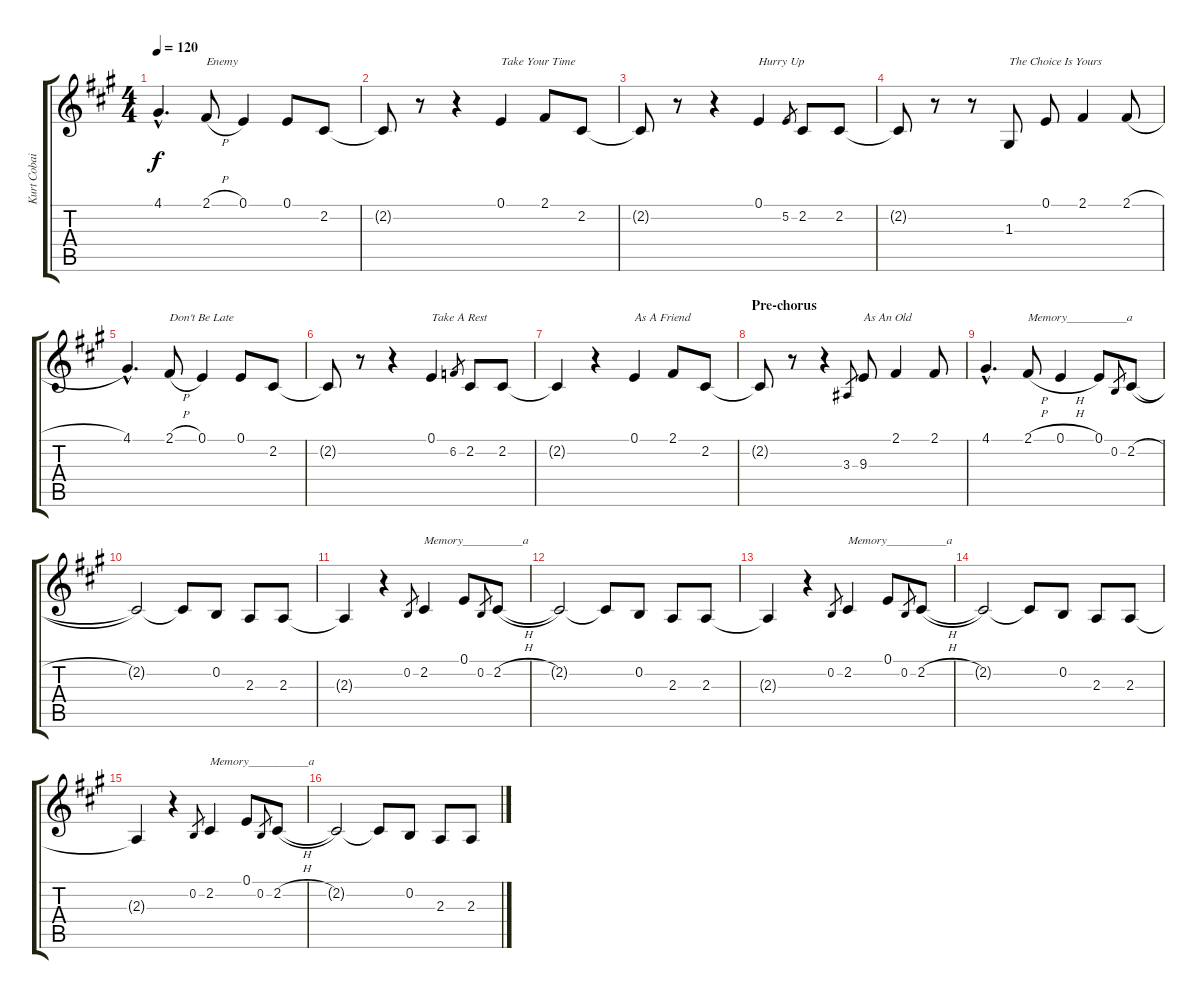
\track ("Kurt Cobain (Voice)" "Kurt Cobai") {instrument tenorsax}
\staff {score tabs}
\tuning (E4 B3 G3 D3 A2 E2) {hide}
\ts (4 4)
\tempo 120
\clef g2
\ks a
4.1{hac}.4{d dy f} 2.1{h}.8{txt "Enemy"} 0.1.4 0.1.8 2.2.8 |
2.2{t}.8 r.8 r.4 0.1.4{txt "Take Your Time"} 2.1.8 2.2.8 |
2.2{t}.8 r.8 r.4 0.1.4{txt "Hurry Up"} 5.2.8{gr} 2.2.8 2.2.8 |
2.2{t}.8 r.8 r.8 1.3.8{txt "The Choice Is Yours"} 0.1.8 2.1.4 2.1{h}.8 |
4.1{hac}.4{d} 2.1{h}.8{txt "Don't Be Late"} 0.1.4 0.1.8 2.2.8 |
2.2{t}.8 r.8 r.4 0.1.4{txt "Take A Rest"} 6.2.8{gr} 2.2.8 2.2.8 |
2.2{t}.4 r.4 0.1.4{txt "As A Friend"} 2.1.8 2.2.8 |
\section ("" "Pre-chorus")
2.2{t}.8 r.8 r.4 3.3.8{gr} 9.3.8{txt "As An Old"} 2.1.4 2.1.8 |
4.1{hac}.4{d} 2.1{h}.8{txt "Memory__________a"} 0.1{h}.4 0.1.8 0.2.8{gr} 2.2{h}.8 |
2.2{t}.2 2.2{t}.8 0.2.8 2.3.8 2.3.8 |
2.3{t}.4 r.4 0.2.8{gr} 2.2.4{txt "Memory__________a"} 0.1.8 0.2.8{gr} 2.2{h}.8 |
2.2{t}.2 2.2{t}.8 0.2.8 2.3.8 2.3.8 |
2.3{t}.4 r.4 0.2.8{gr} 2.2.4{txt "Memory__________a"} 0.1.8 0.2.8{gr} 2.2{h}.8 |
2.2{t}.2 2.2{t}.8 0.2.8 2.3.8 2.3.8 |
2.3{t}.4 r.4 0.2.8{gr} 2.2.4{txt "Memory__________a"} 0.1.8 0.2.8{gr} 2.2{h}.8 |
2.2{t}.2 2.2{t}.8 0.2.8 2.3.8 2.3.8
